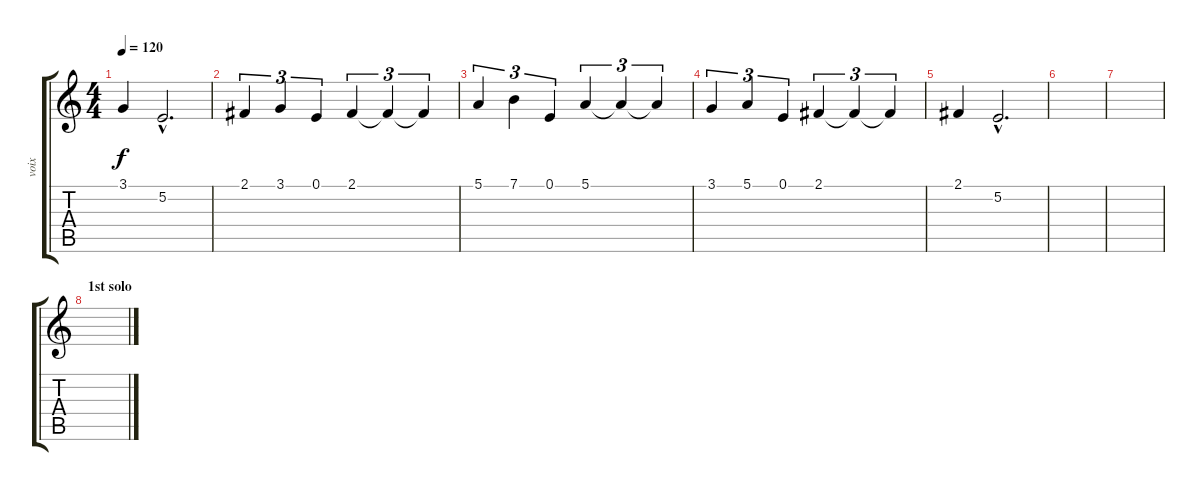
\track ("voix" "voix") {instrument altosax}
\staff {score tabs}
\tuning (E4 B3 G3 D3 A2 E2) {hide}
\ts (4 4)
\tempo 120
\clef g2
\ks c
3.1.4{dy f} 5.2{hac}.2{d} |
2.1.4{tu (3 2)} 3.1.4{tu (3 2)} 0.1.4{tu (3 2)} 2.1.4{tu (3 2)} 2.1{t}.4{tu (3 2)} 2.1{t}.4{tu (3 2)} |
5.1.4{tu (3 2)} 7.1.4{tu (3 2)} 0.1.4{tu (3 2)} 5.1.4{tu (3 2)} 5.1{t}.4{tu (3 2)} 5.1{t}.4{tu (3 2)} |
3.1.4{tu (3 2)} 5.1.4{tu (3 2)} 0.1.4{tu (3 2)} 2.1.4{tu (3 2)} 2.1{t}.4{tu (3 2)} 2.1{t}.4{tu (3 2)} |
2.1.4 5.2{hac}.2{d} |
|
|
\section ("" "1st solo")
